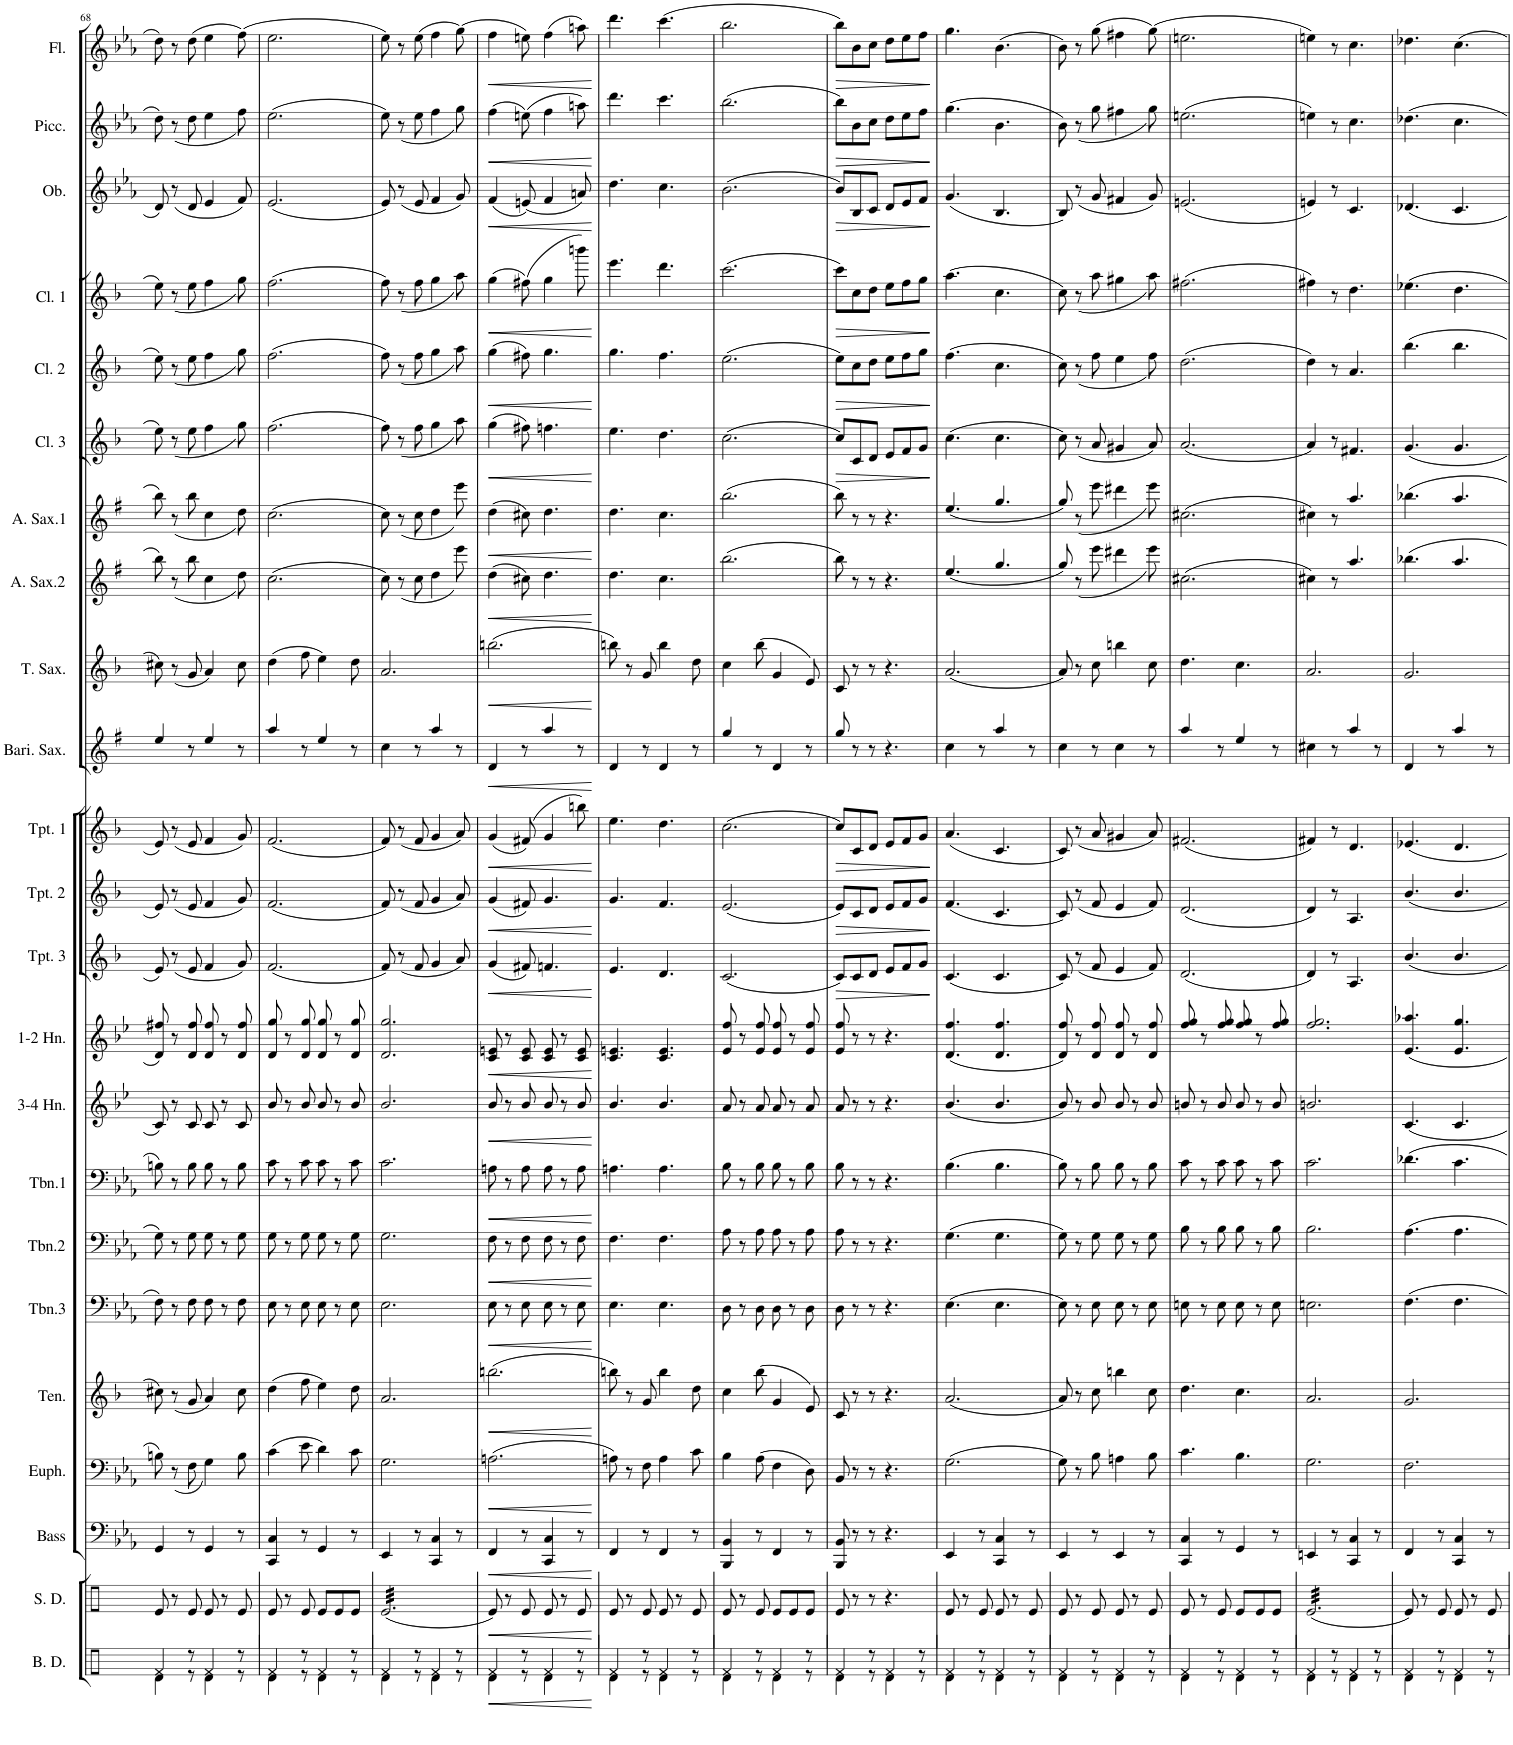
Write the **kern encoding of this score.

**kern	**dynam	**kern	**dynam	**kern	**dynam	**kern	**dynam	**kern	**dynam	**kern	**dynam	**kern	**dynam	**kern	**dynam	**kern	**dynam	**kern	**dynam	**kern	**dynam	**kern	**dynam	**kern	**dynam	**kern	**dynam	**kern	**dynam	**kern	**dynam	**kern	**dynam	**kern	**dynam	**kern	**dynam	**kern	**dynam	**kern	**dynam	**kern	**dynam	**kern	**dynam
*part23	*part23	*part22	*part22	*part21	*part21	*part20	*part20	*part19	*part19	*part18	*part18	*part17	*part17	*part16	*part16	*part15	*part15	*part14	*part14	*part13	*part13	*part12	*part12	*part11	*part11	*part10	*part10	*part9	*part9	*part8	*part8	*part7	*part7	*part6	*part6	*part5	*part5	*part4	*part4	*part3	*part3	*part2	*part2	*part1	*part1
*staff23	*staff23	*staff22	*staff22	*staff21	*staff21	*staff20	*staff20	*staff19	*staff19	*staff18	*staff18	*staff17	*staff17	*staff16	*staff16	*staff15	*staff15	*staff14	*staff14	*staff13	*staff13	*staff12	*staff12	*staff11	*staff11	*staff10	*staff10	*staff9	*staff9	*staff8	*staff8	*staff7	*staff7	*staff6	*staff6	*staff5	*staff5	*staff4	*staff4	*staff3	*staff3	*staff2	*staff2	*staff1	*staff1
*I"Bass Drum	*	*I"Snare Drum	*	*I"Bass in C	*	*I"Euphonium	*	*I"Tenor	*	*I"Trombone 3	*	*I"Trombone 2	*	*I"Trombone 1	*	*I"3-4 Horn in F	*	*I"1-2 Horn in F	*	*I"3rd Trumpet in Bb	*	*I"2nd Trumpet in Bb	*	*I"1st Trumpet in Bb	*	*I"Baritone Saxophone	*	*I"Tenor Saxophone	*	*I"Alto Saxophone 2	*	*I"Alto Saxophone 1	*	*I"3rd Clarinet in Bb	*	*I"2nd Clarinet in Bb	*	*I"1st Clarinet in Bb	*	*I"Oboe	*	*I"Piccolo	*	*I"Flute	*
*I'B. D.	*	*I'S. D.	*	*I'Bass	*	*I'Euph.	*	*I'Ten.	*	*I'Tbn.3	*	*I'Tbn.2	*	*I'Tbn.1	*	*I'3-4 Hn.	*	*I'1-2 Hn.	*	*I'Tpt. 3	*	*I'Tpt. 2	*	*I'Tpt. 1	*	*I'Bari. Sax.	*	*I'T. Sax.	*	*I'A. Sax.2	*	*I'A. Sax.1	*	*I'Cl. 3	*	*I'Cl. 2	*	*I'Cl. 1	*	*I'Ob.	*	*I'Picc.	*	*I'Fl.	*
!!LO:PB:g=z
*clefX	*	*clefX	*	*clefF4	*	*clefF4	*	*clefG2	*	*clefF4	*	*clefF4	*	*clefF4	*	*clefG2	*	*clefG2	*	*clefG2	*	*clefG2	*	*clefG2	*	*clefG2	*	*clefG2	*	*clefG2	*	*clefG2	*	*clefG2	*	*clefG2	*	*clefG2	*	*clefG2	*	*clefG2	*	*clefG2	*
*	*	*	*	*	*	*	*	*Trd1c2	*	*	*	*	*	*	*	*Trd4c7	*	*Trd4c7	*	*Trd1c2	*	*Trd1c2	*	*Trd1c2	*	*Trd5c9	*	*Trd1c2	*	*Trd5c9	*	*Trd5c9	*	*Trd1c2	*	*Trd1c2	*	*Trd1c2	*	*	*	*Trd-7c-12	*	*	*
*k[]	*	*k[]	*	*k[b-e-a-]	*	*k[b-e-a-]	*	*k[b-]	*	*k[b-e-a-]	*	*k[b-e-a-]	*	*k[b-e-a-]	*	*k[b-e-]	*	*k[b-e-]	*	*k[b-]	*	*k[b-]	*	*k[b-]	*	*k[f#]	*	*k[b-]	*	*k[f#]	*	*k[f#]	*	*k[b-]	*	*k[b-]	*	*k[b-]	*	*k[b-e-a-]	*	*k[b-e-a-]	*	*k[b-e-a-]	*
*M6/8	*	*M6/8	*	*M6/8	*	*M6/8	*	*M6/8	*	*M6/8	*	*M6/8	*	*M6/8	*	*M6/8	*	*M6/8	*	*M6/8	*	*M6/8	*	*M6/8	*	*M6/8	*	*M6/8	*	*M6/8	*	*M6/8	*	*M6/8	*	*M6/8	*	*M6/8	*	*M6/8	*	*M6/8	*	*M6/8	*
=68	=68	=68	=68	=68	=68	=68	=68	=68	=68	=68	=68	=68	=68	=68	=68	=68	=68	=68	=68	=68	=68	=68	=68	=68	=68	=68	=68	=68	=68	=68	=68	=68	=68	=68	=68	=68	=68	=68	=68	=68	=68	=68	=68	=68	=68
*^	*	*	*	*	*	*	*	*	*	*	*	*	*	*	*	*	*	*	*	*	*	*	*	*	*	*	*	*	*	*	*	*	*	*	*	*	*	*	*	*	*	*	*	*	*
4f/	4d\	.	8e/	.	4GG/	.	8Bn\	.	8cc#X\	.	8F\	.	8G\	.	8Bn\	.	8c/	.	8d/ 8ff#X/	.	8e/	.	8e/	.	8e/	.	4ee/	.	8cc#X\	.	8bb\	.	8bb\	.	8ee\	.	8ee\	.	8ee\	.	8d/	.	8dd\	.	8dd\	.
.	.	.	8r	.	.	.	(8r	.	(8r	.	8r	.	8r	.	8r	.	8r	.	8r	.	(8r	.	(8r	.	(8r	.	.	.	(8r	.	(8r	.	(8r	.	(8r	.	(8r	.	(8r	.	(8r	.	(8r	.	8r	.
8r	8r	.	8e/	.	8r	.	8F\	.	8g/	.	8F\	.	8G\	.	8B\	.	8c/	.	8d/ 8ff#/	.	8e/	.	8e/	.	8e/	.	8r	.	8g/	.	8bb\	.	8bb\	.	8ee\	.	8ee\	.	8ee\	.	8d/	.	8dd\	.	(8dd\	.
4f/	4d\	.	8e/	.	4GG/	.	4G\)	.	4a/)	.	8F\	.	8G\	.	8B\	.	8c/	.	8d/ 8ff#/	.	4f/	.	4f/	.	4f/	.	4ee/	.	4a/)	.	4cc\	.	4cc\	.	4ff\	.	4ff\	.	4ff\	.	4e-/	.	4ee-\	.	4ee-\	.
.	.	.	8r	.	.	.	.	.	.	.	8r	.	8r	.	8r	.	8r	.	8r	.	.	.	.	.	.	.	.	.	.	.	.	.	.	.	.	.	.	.	.	.	.	.	.	.	.	.
8r	8r	.	8e/	.	8r	.	8B\	.	8cc#\	.	8F\	.	8G\	.	8B\	.	8c/	.	8d/ 8ff#/	.	8g/)	.	8g/)	.	8g/)	.	8r	.	8cc#\	.	8dd\)	.	8dd\)	.	8gg\)	.	8gg\)	.	8gg\)	.	8f/)	.	8ff\)	.	(8ff\)	.
=69	=69	=69	=69	=69	=69	=69	=69	=69	=69	=69	=69	=69	=69	=69	=69	=69	=69	=69	=69	=69	=69	=69	=69	=69	=69	=69	=69	=69	=69	=69	=69	=69	=69	=69	=69	=69	=69	=69	=69	=69	=69	=69	=69	=69	=69	=69
4f/	4d\	.	8e/	.	4CC/ 4C/	.	(4c\	.	(4dd\	.	8E-\	.	8G\	.	8c\	.	8b-/	.	8d/ 8gg/	.	(2.f/	.	(2.f/	.	(2.f/	.	4aa/	.	(4dd\	.	(2.cc\	.	(2.cc\	.	(2.ff\	.	(2.ff\	.	(2.ff\	.	(2.e-/	.	(2.ee-\	.	2.ee-\	.
.	.	.	8r	.	.	.	.	.	.	.	8r	.	8r	.	8r	.	8r	.	8r	.	.	.	.	.	.	.	.	.	.	.	.	.	.	.	.	.	.	.	.	.	.	.	.	.	.	.
8r	8r	.	8e/	.	8r	.	8e-\	.	8ff\	.	8E-\	.	8G\	.	8c\	.	8b-/	.	8d/ 8gg/	.	.	.	.	.	.	.	8r	.	8ff\	.	.	.	.	.	.	.	.	.	.	.	.	.	.	.	.	.
4f/	4d\	.	8e/L	.	4GG/	.	4d\)	.	4ee\)	.	8E-\	.	8G\	.	8c\	.	8b-/	.	8d/ 8gg/	.	.	.	.	.	.	.	4ee/	.	4ee\)	.	.	.	.	.	.	.	.	.	.	.	.	.	.	.	.	.
.	.	.	8e/	.	.	.	.	.	.	.	8r	.	8r	.	8r	.	8r	.	8r	.	.	.	.	.	.	.	.	.	.	.	.	.	.	.	.	.	.	.	.	.	.	.	.	.	.	.
8r	8r	.	8e/J	.	8r	.	8c\	.	8dd\	.	8E-\	.	8G\	.	8c\	.	8b-/	.	8d/ 8gg/	.	.	.	.	.	.	.	8r	.	8dd\	.	.	.	.	.	.	.	.	.	.	.	.	.	.	.	.	.
=70	=70	=70	=70	=70	=70	=70	=70	=70	=70	=70	=70	=70	=70	=70	=70	=70	=70	=70	=70	=70	=70	=70	=70	=70	=70	=70	=70	=70	=70	=70	=70	=70	=70	=70	=70	=70	=70	=70	=70	=70	=70	=70	=70	=70	=70	=70
*	*	*	*tremolo	*	*	*	*	*	*	*	*	*	*	*	*	*	*	*	*	*	*	*	*	*	*	*	*	*	*	*	*	*	*	*	*	*	*	*	*	*	*	*	*	*	*	*
4f/	4d\	.	(32e/LLL	.	4EE-/	.	2.G\	.	2.a/	.	2.E-\	.	2.G\	.	2.c\	.	2.b-/	.	2.d/ 2.gg/	.	8f/)	.	8f/)	.	8f/)	.	4cc\	.	2.a/	.	8cc\)	.	8cc\)	.	8ff\)	.	8ff\)	.	8ff\)	.	8e-/)	.	8ee-\)	.	8ee-\)	.
.	.	.	(32e/	.	.	.	.	.	.	.	.	.	.	.	.	.	.	.	.	.	.	.	.	.	.	.	.	.	.	.	.	.	.	.	.	.	.	.	.	.	.	.	.	.	.	.
.	.	.	(32e/	.	.	.	.	.	.	.	.	.	.	.	.	.	.	.	.	.	.	.	.	.	.	.	.	.	.	.	.	.	.	.	.	.	.	.	.	.	.	.	.	.	.	.
.	.	.	(32e/	.	.	.	.	.	.	.	.	.	.	.	.	.	.	.	.	.	.	.	.	.	.	.	.	.	.	.	.	.	.	.	.	.	.	.	.	.	.	.	.	.	.	.
.	.	.	(32e/	.	.	.	.	.	.	.	.	.	.	.	.	.	.	.	.	.	(8r	.	(8r	.	(8r	.	.	.	.	.	(8r	.	(8r	.	(8r	.	(8r	.	(8r	.	(8r	.	(8r	.	8r	.
.	.	.	(32e/	.	.	.	.	.	.	.	.	.	.	.	.	.	.	.	.	.	.	.	.	.	.	.	.	.	.	.	.	.	.	.	.	.	.	.	.	.	.	.	.	.	.	.
.	.	.	(32e/	.	.	.	.	.	.	.	.	.	.	.	.	.	.	.	.	.	.	.	.	.	.	.	.	.	.	.	.	.	.	.	.	.	.	.	.	.	.	.	.	.	.	.
.	.	.	(32e/	.	.	.	.	.	.	.	.	.	.	.	.	.	.	.	.	.	.	.	.	.	.	.	.	.	.	.	.	.	.	.	.	.	.	.	.	.	.	.	.	.	.	.
8r	8r	.	(32e/	.	8r	.	.	.	.	.	.	.	.	.	.	.	.	.	.	.	8f/	.	8f/	.	8f/	.	8r	.	.	.	8cc\	.	8cc\	.	8ff\	.	8ff\	.	8ff\	.	8e-/	.	8ee-\	.	(8ee-\	.
.	.	.	(32e/	.	.	.	.	.	.	.	.	.	.	.	.	.	.	.	.	.	.	.	.	.	.	.	.	.	.	.	.	.	.	.	.	.	.	.	.	.	.	.	.	.	.	.
.	.	.	(32e/	.	.	.	.	.	.	.	.	.	.	.	.	.	.	.	.	.	.	.	.	.	.	.	.	.	.	.	.	.	.	.	.	.	.	.	.	.	.	.	.	.	.	.
.	.	.	(32e/	.	.	.	.	.	.	.	.	.	.	.	.	.	.	.	.	.	.	.	.	.	.	.	.	.	.	.	.	.	.	.	.	.	.	.	.	.	.	.	.	.	.	.
4f/	4d\	.	(32e/	.	4CC/ 4C/	.	.	.	.	.	.	.	.	.	.	.	.	.	.	.	4g/	.	4g/	.	4g/	.	4aa/	.	.	.	4dd\	.	4dd\	.	4gg\	.	4gg\	.	4gg\	.	4f/	.	4ff\	.	4ff\	.
.	.	.	(32e/	.	.	.	.	.	.	.	.	.	.	.	.	.	.	.	.	.	.	.	.	.	.	.	.	.	.	.	.	.	.	.	.	.	.	.	.	.	.	.	.	.	.	.
.	.	.	(32e/	.	.	.	.	.	.	.	.	.	.	.	.	.	.	.	.	.	.	.	.	.	.	.	.	.	.	.	.	.	.	.	.	.	.	.	.	.	.	.	.	.	.	.
.	.	.	(32e/	.	.	.	.	.	.	.	.	.	.	.	.	.	.	.	.	.	.	.	.	.	.	.	.	.	.	.	.	.	.	.	.	.	.	.	.	.	.	.	.	.	.	.
.	.	.	(32e/	.	.	.	.	.	.	.	.	.	.	.	.	.	.	.	.	.	.	.	.	.	.	.	.	.	.	.	.	.	.	.	.	.	.	.	.	.	.	.	.	.	.	.
.	.	.	(32e/	.	.	.	.	.	.	.	.	.	.	.	.	.	.	.	.	.	.	.	.	.	.	.	.	.	.	.	.	.	.	.	.	.	.	.	.	.	.	.	.	.	.	.
.	.	.	(32e/	.	.	.	.	.	.	.	.	.	.	.	.	.	.	.	.	.	.	.	.	.	.	.	.	.	.	.	.	.	.	.	.	.	.	.	.	.	.	.	.	.	.	.
.	.	.	(32e/	.	.	.	.	.	.	.	.	.	.	.	.	.	.	.	.	.	.	.	.	.	.	.	.	.	.	.	.	.	.	.	.	.	.	.	.	.	.	.	.	.	.	.
8r	8r	.	(32e/	.	8r	.	.	.	.	.	.	.	.	.	.	.	.	.	.	.	8a/)	.	8a/)	.	8a/)	.	8r	.	.	.	8eee\)	.	8eee\)	.	8aa\)	.	8aa\)	.	8aa\)	.	8g/)	.	8gg\)	.	(8gg\)	.
.	.	.	(32e/	.	.	.	.	.	.	.	.	.	.	.	.	.	.	.	.	.	.	.	.	.	.	.	.	.	.	.	.	.	.	.	.	.	.	.	.	.	.	.	.	.	.	.
.	.	.	(32e/	.	.	.	.	.	.	.	.	.	.	.	.	.	.	.	.	.	.	.	.	.	.	.	.	.	.	.	.	.	.	.	.	.	.	.	.	.	.	.	.	.	.	.
.	.	.	(32e/JJJ	.	.	.	.	.	.	.	.	.	.	.	.	.	.	.	.	.	.	.	.	.	.	.	.	.	.	.	.	.	.	.	.	.	.	.	.	.	.	.	.	.	.	.
*	*	*	*Xtremolo	*	*	*	*	*	*	*	*	*	*	*	*	*	*	*	*	*	*	*	*	*	*	*	*	*	*	*	*	*	*	*	*	*	*	*	*	*	*	*	*	*	*	*
=71	=71	=71	=71	=71	=71	=71	=71	=71	=71	=71	=71	=71	=71	=71	=71	=71	=71	=71	=71	=71	=71	=71	=71	=71	=71	=71	=71	=71	=71	=71	=71	=71	=71	=71	=71	=71	=71	=71	=71	=71	=71	=71	=71	=71	=71	=71
!	!	!LO:HP:b	!	!LO:HP:b	!	!LO:HP:b	!	!LO:HP:b	!	!LO:HP:b	!	!LO:HP:b	!	!LO:HP:b	!	!LO:HP:b	!	!LO:HP:b	!	!LO:HP:b	!	!LO:HP:b	!	!LO:HP:b	!	!LO:HP:b	!	!LO:HP:b	!	!LO:HP:b	!	!LO:HP:b	!	!LO:HP:b	!	!LO:HP:b	!	!LO:HP:b	!	!LO:HP:b	!	!LO:HP:b	!	!LO:HP:b	!	!LO:HP:b
4f/	4d\	<	8e/)	<	4FF/	<	(2.An\	<	(2.bbn\	<	8E-\	<	8F\	<	8An\	<	8b-/	<	8c/ 8en/	<	(4g/	<	(4g/	<	(4g/	<	4d/	<	(2.bbn\	<	(4dd\	<	(4dd\	<	(4gg\	<	(4gg\	<	(4gg\	<	(4f/	<	(4ff\	<	4ff\	<
.	.	.	8r	.	.	.	.	.	.	.	8r	.	8r	.	8r	.	8r	.	8r	.	.	.	.	.	.	.	.	.	.	.	.	.	.	.	.	.	.	.	.	.	.	.	.	.	.	.
8r	8r	.	8e/	.	8r	.	.	.	.	.	8E-\	.	8F\	.	8A\	.	8b-/	.	8c/ 8e/	.	8f#X/)	.	8f#X/)	.	(8f#X/)	.	8r	.	.	.	8cc#X\)	.	8cc#X\)	.	8ff#X\)	.	8ff#X\)	.	(8ff#X\)	.	(8en/)	.	(8een\)	.	8een\)	.
4f/	4d\	.	8e/	.	4CC/ 4C/	.	.	.	.	.	8E-\	.	8F\	.	8A\	.	8b-/	.	8c/ 8e/	.	4.fn/	.	4.g/	.	4g/	.	4aa/	.	.	.	4.dd\	.	4.dd\	.	4.ffn\	.	4.gg\	.	4gg\	.	4f/	.	4ff\	.	(4ff\	.
.	.	.	8r	.	.	.	.	.	.	.	8r	.	8r	.	8r	.	8r	.	8r	.	.	.	.	.	.	.	.	.	.	.	.	.	.	.	.	.	.	.	.	.	.	.	.	.	.	.
8r	8r	.	8e/	.	8r	.	.	.	.	.	8E-\	.	8F\	.	8A\	.	8b-/	.	8c/ 8e/	.	.	.	.	.	8bbn\)	.	8r	.	.	.	.	.	.	.	.	.	.	.	8bbbn\)	.	8an/)	.	8aan\)	.	8aan\)	.
*v	*v	*	*	*	*	*	*	*	*	*	*	*	*	*	*	*	*	*	*	*	*	*	*	*	*	*	*	*	*	*	*	*	*	*	*	*	*	*	*	*	*	*	*	*	*	*
.	[	.	[	.	[	.	[	.	[	.	[	.	[	.	[	.	[	.	[	.	[	.	[	.	[	.	[	.	[	.	[	.	[	.	[	.	[	.	[	.	[	.	[	.	[
=72	=72	=72	=72	=72	=72	=72	=72	=72	=72	=72	=72	=72	=72	=72	=72	=72	=72	=72	=72	=72	=72	=72	=72	=72	=72	=72	=72	=72	=72	=72	=72	=72	=72	=72	=72	=72	=72	=72	=72	=72	=72	=72	=72	=72	=72
*^	*	*	*	*	*	*	*	*	*	*	*	*	*	*	*	*	*	*	*	*	*	*	*	*	*	*	*	*	*	*	*	*	*	*	*	*	*	*	*	*	*	*	*	*	*
4f/	4d\	.	8e/	.	4FF/	.	8An\)	.	8bbn\)	.	4.E-\	.	4.F\	.	4.An\	.	4.b-/	.	4.c/ 4.en/	.	4.e/	.	4.g/	.	4.ee\	.	4d/	.	8bbn\)	.	4.dd\	.	4.dd\	.	4.ee\	.	4.gg\	.	4.eee\	.	4.dd\	.	4.ddd\	.	4.ddd\	.
.	.	.	8r	.	.	.	8r	.	8r	.	.	.	.	.	.	.	.	.	.	.	.	.	.	.	.	.	.	.	8r	.	.	.	.	.	.	.	.	.	.	.	.	.	.	.	.	.
8r	8r	.	8e/	.	8r	.	8F\	.	8g/	.	.	.	.	.	.	.	.	.	.	.	.	.	.	.	.	.	8r	.	8g/	.	.	.	.	.	.	.	.	.	.	.	.	.	.	.	.	.
4f/	4d\	.	8e/	.	4FF/	.	4A\	.	4bb\	.	4.E-\	.	4.F\	.	4.A\	.	4.b-/	.	4.c/ 4.e/	.	4.d/	.	4.f/	.	4.dd\	.	4d/	.	4bb\	.	4.cc\	.	4.cc\	.	4.dd\	.	4.ff\	.	4.ddd\	.	4.cc\	.	4.ccc\	.	(4.ccc\	.
.	.	.	8r	.	.	.	.	.	.	.	.	.	.	.	.	.	.	.	.	.	.	.	.	.	.	.	.	.	.	.	.	.	.	.	.	.	.	.	.	.	.	.	.	.	.	.
8r	8r	.	8e/	.	8r	.	8c\	.	8dd\	.	.	.	.	.	.	.	.	.	.	.	.	.	.	.	.	.	8r	.	8dd\	.	.	.	.	.	.	.	.	.	.	.	.	.	.	.	.	.
=73	=73	=73	=73	=73	=73	=73	=73	=73	=73	=73	=73	=73	=73	=73	=73	=73	=73	=73	=73	=73	=73	=73	=73	=73	=73	=73	=73	=73	=73	=73	=73	=73	=73	=73	=73	=73	=73	=73	=73	=73	=73	=73	=73	=73	=73	=73
4f/	4d\	.	8e/	.	4BBB-/ 4BB-/	.	4B-\	.	4cc\	.	8D\	.	8A-\	.	8B-\	.	8a/	.	8e-/ 8ff/	.	(2.c/	.	(2.e/	.	(2.cc\	.	4gg/	.	4cc\	.	(2.bb\	.	(2.bb\	.	(2.cc\	.	(2.ee\	.	(2.ccc\	.	(2.b-\	.	(2.bb-\	.	2.bb-\	.
.	.	.	8r	.	.	.	.	.	.	.	8r	.	8r	.	8r	.	8r	.	8r	.	.	.	.	.	.	.	.	.	.	.	.	.	.	.	.	.	.	.	.	.	.	.	.	.	.	.
8r	8r	.	8e/	.	8r	.	(8A-\	.	(8bb-\	.	8D\	.	8A-\	.	8B-\	.	8a/	.	8e-/ 8ff/	.	.	.	.	.	.	.	8r	.	(8bb-\	.	.	.	.	.	.	.	.	.	.	.	.	.	.	.	.	.
4f/	4d\	.	8e/L	.	4FF/	.	4F\	.	4g/	.	8D\	.	8A-\	.	8B-\	.	8a/	.	8e-/ 8ff/	.	.	.	.	.	.	.	4d/	.	4g/	.	.	.	.	.	.	.	.	.	.	.	.	.	.	.	.	.
.	.	.	8e/	.	.	.	.	.	.	.	8r	.	8r	.	8r	.	8r	.	8r	.	.	.	.	.	.	.	.	.	.	.	.	.	.	.	.	.	.	.	.	.	.	.	.	.	.	.
8r	8r	.	8e/J	.	8r	.	8D\)	.	8e/)	.	8D\	.	8A-\	.	8B-\	.	8a/	.	8e-/ 8ff/	.	.	.	.	.	.	.	8r	.	8e/)	.	.	.	.	.	.	.	.	.	.	.	.	.	.	.	.	.
=74	=74	=74	=74	=74	=74	=74	=74	=74	=74	=74	=74	=74	=74	=74	=74	=74	=74	=74	=74	=74	=74	=74	=74	=74	=74	=74	=74	=74	=74	=74	=74	=74	=74	=74	=74	=74	=74	=74	=74	=74	=74	=74	=74	=74	=74	=74
!	!	!	!	!	!	!	!	!	!	!	!	!	!	!	!	!	!	!	!	!	!	!LO:HP:b	!	!LO:HP:b	!	!LO:HP:b	!	!	!	!	!	!	!	!	!	!LO:HP:b	!	!LO:HP:b	!	!LO:HP:b	!	!LO:HP:b	!	!LO:HP:b	!	!LO:HP:b
4f/	4d\	.	8e/	.	8BBB-/ 8BB-/	.	8BB-/	.	8c/	.	8D\	.	8A-\	.	8B-\	.	8a/	.	8e-/ 8ff/	.	8c/L)	>	8e/L)	>	8cc/L)	>	8gg/	.	8c/	.	8bb\)	.	8bb\)	.	8cc/L)	>	8ee\L)	>	8ccc\L)	>	8b-/L)	>	8bb-\L)	>	8bb-\L)	>
.	.	.	8r	.	8r	.	8r	.	8r	.	8r	.	8r	.	8r	.	8r	.	8r	.	8c/	.	8c/	.	8c/	.	8r	.	8r	.	8r	.	8r	.	8c/	.	8cc\	.	8cc\	.	8B-/	.	8b-\	.	8b-\	.
8r	8r	.	8r	.	8r	.	8r	.	8r	.	8r	.	8r	.	8r	.	8r	.	8r	.	8d/J	.	8d/J	.	8d/J	.	8r	.	8r	.	8r	.	8r	.	8d/J	.	8dd\J	.	8dd\J	.	8c/J	.	8cc\J	.	8cc\J	.
4f/	4d\	.	4.r	.	4.r	.	4.r	.	4.r	.	4.r	.	4.r	.	4.r	.	4.r	.	4.r	.	8e/L	.	8e/L	.	8e/L	.	4.r	.	4.r	.	4.r	.	4.r	.	8e/L	.	8ee\L	.	8ee\L	.	8d/L	.	8dd\L	.	8dd\L	.
.	.	.	.	.	.	.	.	.	.	.	.	.	.	.	.	.	.	.	.	.	8f/	.	8f/	.	8f/	.	.	.	.	.	.	.	.	.	8f/	.	8ff\	.	8ff\	.	8e-/	.	8ee-\	.	8ee-\	.
8r	8r	.	.	.	.	.	.	.	.	.	.	.	.	.	.	.	.	.	.	.	8g/J	.	8g/J	.	8g/J	.	.	.	.	.	.	.	.	.	8g/J	.	8gg\J	.	8gg\J	.	8f/J	.	8ff\J	.	8ff\J	.
*v	*v	*	*	*	*	*	*	*	*	*	*	*	*	*	*	*	*	*	*	*	*	*	*	*	*	*	*	*	*	*	*	*	*	*	*	*	*	*	*	*	*	*	*	*	*	*
.	.	.	.	.	.	.	.	.	.	.	.	.	.	.	.	.	.	.	.	.	]	.	]	.	]	.	.	.	.	.	.	.	.	.	]	.	]	.	]	.	]	.	]	.	]
=75	=75	=75	=75	=75	=75	=75	=75	=75	=75	=75	=75	=75	=75	=75	=75	=75	=75	=75	=75	=75	=75	=75	=75	=75	=75	=75	=75	=75	=75	=75	=75	=75	=75	=75	=75	=75	=75	=75	=75	=75	=75	=75	=75	=75	=75
*^	*	*	*	*	*	*	*	*	*	*	*	*	*	*	*	*	*	*	*	*	*	*	*	*	*	*	*	*	*	*	*	*	*	*	*	*	*	*	*	*	*	*	*	*	*
4f/	4d\	.	8e/	.	4EE-/	.	(2.G\	.	(2.a/	.	(4.E-\	.	(4.G\	.	(4.B-\	.	(4.b-/	.	(4.d/ 4.ff/	.	(4.c/	.	(4.f/	.	(4.a/	.	4cc\	.	(2.a/	.	(4.ee/	.	(4.ee/	.	(4.cc\	.	(4.ff\	.	(4.aa\	.	(4.g/	.	(4.gg\	.	4.gg\	.
.	.	.	8r	.	.	.	.	.	.	.	.	.	.	.	.	.	.	.	.	.	.	.	.	.	.	.	.	.	.	.	.	.	.	.	.	.	.	.	.	.	.	.	.	.	.	.
8r	8r	.	8e/	.	8r	.	.	.	.	.	.	.	.	.	.	.	.	.	.	.	.	.	.	.	.	.	8r	.	.	.	.	.	.	.	.	.	.	.	.	.	.	.	.	.	.	.
4f/	4d\	.	8e/	.	4CC/ 4C/	.	.	.	.	.	4.E-\	.	4.G\	.	4.B-\	.	4.b-/	.	4.d/ 4.ff/	.	4.c/	.	4.c/	.	4.c/	.	4aa/	.	.	.	4.gg/	.	4.gg/	.	4.cc\	.	4.cc\	.	4.cc\	.	4.B-/	.	4.b-\	.	(4.b-\	.
.	.	.	8r	.	.	.	.	.	.	.	.	.	.	.	.	.	.	.	.	.	.	.	.	.	.	.	.	.	.	.	.	.	.	.	.	.	.	.	.	.	.	.	.	.	.	.
8r	8r	.	8e/	.	8r	.	.	.	.	.	.	.	.	.	.	.	.	.	.	.	.	.	.	.	.	.	8r	.	.	.	.	.	.	.	.	.	.	.	.	.	.	.	.	.	.	.
=76	=76	=76	=76	=76	=76	=76	=76	=76	=76	=76	=76	=76	=76	=76	=76	=76	=76	=76	=76	=76	=76	=76	=76	=76	=76	=76	=76	=76	=76	=76	=76	=76	=76	=76	=76	=76	=76	=76	=76	=76	=76	=76	=76	=76	=76	=76
4f/	4d\	.	8e/	.	4EE-/	.	8G\)	.	8a/)	.	8E-\)	.	8G\)	.	8B-\)	.	8b-/)	.	8d/ 8ff/)	.	8c/)	.	8c/)	.	8c/)	.	4cc\	.	8a/)	.	8gg/)	.	8gg/)	.	8cc\)	.	8cc\)	.	8cc\)	.	8B-/)	.	8b-\)	.	8b-\)	.
.	.	.	8r	.	.	.	8r	.	8r	.	8r	.	8r	.	8r	.	8r	.	8r	.	(8r	.	(8r	.	(8r	.	.	.	8r	.	(8r	.	(8r	.	(8r	.	(8r	.	(8r	.	(8r	.	(8r	.	8r	.
8r	8r	.	8e/	.	8r	.	8B-\	.	8cc\	.	8E-\	.	8G\	.	8B-\	.	8b-/	.	8d/ 8ff/	.	8f/	.	8f/	.	8a/	.	8r	.	8cc\	.	8eee\	.	8eee\	.	8a/	.	8ff\	.	8aa\	.	8g/	.	8gg\	.	(8gg\	.
4f/	4d\	.	8e/	.	4EE-/	.	4An\	.	4bbn\	.	8E-\	.	8G\	.	8B-\	.	8b-/	.	8d/ 8ff/	.	4e/	.	4e/	.	4g#X/	.	4cc\	.	4bbn\	.	4dd#X\	.	4dd#X\	.	4g#X/	.	4ee\	.	4gg#X\	.	4f#X/	.	4ff#X\	.	4ff#X\	.
.	.	.	8r	.	.	.	.	.	.	.	8r	.	8r	.	8r	.	8r	.	8r	.	.	.	.	.	.	.	.	.	.	.	.	.	.	.	.	.	.	.	.	.	.	.	.	.	.	.
8r	8r	.	8e/	.	8r	.	8B-\	.	8cc\	.	8E-\	.	8G\	.	8B-\	.	8b-/	.	8d/ 8ff/	.	8f/)	.	8f/)	.	8a/)	.	8r	.	8cc\	.	8eee\)	.	8eee\)	.	8a/)	.	8ff\)	.	8aa\)	.	8g/)	.	8gg\)	.	(8gg\)	.
=77	=77	=77	=77	=77	=77	=77	=77	=77	=77	=77	=77	=77	=77	=77	=77	=77	=77	=77	=77	=77	=77	=77	=77	=77	=77	=77	=77	=77	=77	=77	=77	=77	=77	=77	=77	=77	=77	=77	=77	=77	=77	=77	=77	=77	=77	=77
4f/	4d\	.	8e/	.	4CC/ 4C/	.	4.c\	.	4.dd\	.	8En\	.	8B-\	.	8c\	.	8bn/	.	8ff/ 8gg/	.	(2.d/	.	(2.d/	.	(2.f#X/	.	4aa/	.	4.dd\	.	(2.cc#X\	.	(2.cc#X\	.	(2.a/	.	(2.dd\	.	(2.ff#X\	.	(2.en/	.	(2.een\	.	2.een\	.
.	.	.	8r	.	.	.	.	.	.	.	8r	.	8r	.	8r	.	8r	.	8r	.	.	.	.	.	.	.	.	.	.	.	.	.	.	.	.	.	.	.	.	.	.	.	.	.	.	.
8r	8r	.	8e/	.	8r	.	.	.	.	.	8E\	.	8B-\	.	8c\	.	8b/	.	8ff/ 8gg/	.	.	.	.	.	.	.	8r	.	.	.	.	.	.	.	.	.	.	.	.	.	.	.	.	.	.	.
4f/	4d\	.	8e/L	.	4GG/	.	4.B-\	.	4.cc\	.	8E\	.	8B-\	.	8c\	.	8b/	.	8ff/ 8gg/	.	.	.	.	.	.	.	4ee/	.	4.cc\	.	.	.	.	.	.	.	.	.	.	.	.	.	.	.	.	.
.	.	.	8e/	.	.	.	.	.	.	.	8r	.	8r	.	8r	.	8r	.	8r	.	.	.	.	.	.	.	.	.	.	.	.	.	.	.	.	.	.	.	.	.	.	.	.	.	.	.
8r	8r	.	8e/J	.	8r	.	.	.	.	.	8E\	.	8B-\	.	8c\	.	8b/	.	8ff/ 8gg/	.	.	.	.	.	.	.	8r	.	.	.	.	.	.	.	.	.	.	.	.	.	.	.	.	.	.	.
=78	=78	=78	=78	=78	=78	=78	=78	=78	=78	=78	=78	=78	=78	=78	=78	=78	=78	=78	=78	=78	=78	=78	=78	=78	=78	=78	=78	=78	=78	=78	=78	=78	=78	=78	=78	=78	=78	=78	=78	=78	=78	=78	=78	=78	=78	=78
*	*	*	*tremolo	*	*	*	*	*	*	*	*	*	*	*	*	*	*	*	*	*	*	*	*	*	*	*	*	*	*	*	*	*	*	*	*	*	*	*	*	*	*	*	*	*	*	*
4f/	4d\	.	(32e/LLL	.	4EEn/	.	2.G\	.	2.a/	.	2.En\	.	2.B-\	.	2.c\	.	2.bn/	.	2.ff/ 2.gg/	.	4d/)	.	4d/)	.	4f#X/)	.	4cc#X\	.	2.a/	.	4cc#X\)	.	4cc#X\)	.	4a/)	.	4dd\)	.	4ff#X\)	.	4en/)	.	4een\)	.	4een\)	.
.	.	.	(32e/	.	.	.	.	.	.	.	.	.	.	.	.	.	.	.	.	.	.	.	.	.	.	.	.	.	.	.	.	.	.	.	.	.	.	.	.	.	.	.	.	.	.	.
.	.	.	(32e/	.	.	.	.	.	.	.	.	.	.	.	.	.	.	.	.	.	.	.	.	.	.	.	.	.	.	.	.	.	.	.	.	.	.	.	.	.	.	.	.	.	.	.
.	.	.	(32e/	.	.	.	.	.	.	.	.	.	.	.	.	.	.	.	.	.	.	.	.	.	.	.	.	.	.	.	.	.	.	.	.	.	.	.	.	.	.	.	.	.	.	.
.	.	.	(32e/	.	.	.	.	.	.	.	.	.	.	.	.	.	.	.	.	.	.	.	.	.	.	.	.	.	.	.	.	.	.	.	.	.	.	.	.	.	.	.	.	.	.	.
.	.	.	(32e/	.	.	.	.	.	.	.	.	.	.	.	.	.	.	.	.	.	.	.	.	.	.	.	.	.	.	.	.	.	.	.	.	.	.	.	.	.	.	.	.	.	.	.
.	.	.	(32e/	.	.	.	.	.	.	.	.	.	.	.	.	.	.	.	.	.	.	.	.	.	.	.	.	.	.	.	.	.	.	.	.	.	.	.	.	.	.	.	.	.	.	.
.	.	.	(32e/	.	.	.	.	.	.	.	.	.	.	.	.	.	.	.	.	.	.	.	.	.	.	.	.	.	.	.	.	.	.	.	.	.	.	.	.	.	.	.	.	.	.	.
8r	8r	.	(32e/	.	8r	.	.	.	.	.	.	.	.	.	.	.	.	.	.	.	8r	.	8r	.	8r	.	8r	.	.	.	8r	.	8r	.	8r	.	8r	.	8r	.	8r	.	8r	.	8r	.
.	.	.	(32e/	.	.	.	.	.	.	.	.	.	.	.	.	.	.	.	.	.	.	.	.	.	.	.	.	.	.	.	.	.	.	.	.	.	.	.	.	.	.	.	.	.	.	.
.	.	.	(32e/	.	.	.	.	.	.	.	.	.	.	.	.	.	.	.	.	.	.	.	.	.	.	.	.	.	.	.	.	.	.	.	.	.	.	.	.	.	.	.	.	.	.	.
.	.	.	(32e/	.	.	.	.	.	.	.	.	.	.	.	.	.	.	.	.	.	.	.	.	.	.	.	.	.	.	.	.	.	.	.	.	.	.	.	.	.	.	.	.	.	.	.
4f/	4d\	.	(32e/	.	4CC/ 4C/	.	.	.	.	.	.	.	.	.	.	.	.	.	.	.	4.A/	.	4.A/	.	4.d/	.	4aa/	.	.	.	4.aa/	.	4.aa/	.	4.f#X/	.	4.a/	.	4.dd\	.	4.c/	.	4.cc\	.	4.cc\	.
.	.	.	(32e/	.	.	.	.	.	.	.	.	.	.	.	.	.	.	.	.	.	.	.	.	.	.	.	.	.	.	.	.	.	.	.	.	.	.	.	.	.	.	.	.	.	.	.
.	.	.	(32e/	.	.	.	.	.	.	.	.	.	.	.	.	.	.	.	.	.	.	.	.	.	.	.	.	.	.	.	.	.	.	.	.	.	.	.	.	.	.	.	.	.	.	.
.	.	.	(32e/	.	.	.	.	.	.	.	.	.	.	.	.	.	.	.	.	.	.	.	.	.	.	.	.	.	.	.	.	.	.	.	.	.	.	.	.	.	.	.	.	.	.	.
.	.	.	(32e/	.	.	.	.	.	.	.	.	.	.	.	.	.	.	.	.	.	.	.	.	.	.	.	.	.	.	.	.	.	.	.	.	.	.	.	.	.	.	.	.	.	.	.
.	.	.	(32e/	.	.	.	.	.	.	.	.	.	.	.	.	.	.	.	.	.	.	.	.	.	.	.	.	.	.	.	.	.	.	.	.	.	.	.	.	.	.	.	.	.	.	.
.	.	.	(32e/	.	.	.	.	.	.	.	.	.	.	.	.	.	.	.	.	.	.	.	.	.	.	.	.	.	.	.	.	.	.	.	.	.	.	.	.	.	.	.	.	.	.	.
.	.	.	(32e/	.	.	.	.	.	.	.	.	.	.	.	.	.	.	.	.	.	.	.	.	.	.	.	.	.	.	.	.	.	.	.	.	.	.	.	.	.	.	.	.	.	.	.
8r	8r	.	(32e/	.	8r	.	.	.	.	.	.	.	.	.	.	.	.	.	.	.	.	.	.	.	.	.	8r	.	.	.	.	.	.	.	.	.	.	.	.	.	.	.	.	.	.	.
.	.	.	(32e/	.	.	.	.	.	.	.	.	.	.	.	.	.	.	.	.	.	.	.	.	.	.	.	.	.	.	.	.	.	.	.	.	.	.	.	.	.	.	.	.	.	.	.
.	.	.	(32e/	.	.	.	.	.	.	.	.	.	.	.	.	.	.	.	.	.	.	.	.	.	.	.	.	.	.	.	.	.	.	.	.	.	.	.	.	.	.	.	.	.	.	.
.	.	.	(32e/JJJ	.	.	.	.	.	.	.	.	.	.	.	.	.	.	.	.	.	.	.	.	.	.	.	.	.	.	.	.	.	.	.	.	.	.	.	.	.	.	.	.	.	.	.
*	*	*	*Xtremolo	*	*	*	*	*	*	*	*	*	*	*	*	*	*	*	*	*	*	*	*	*	*	*	*	*	*	*	*	*	*	*	*	*	*	*	*	*	*	*	*	*	*	*
=79	=79	=79	=79	=79	=79	=79	=79	=79	=79	=79	=79	=79	=79	=79	=79	=79	=79	=79	=79	=79	=79	=79	=79	=79	=79	=79	=79	=79	=79	=79	=79	=79	=79	=79	=79	=79	=79	=79	=79	=79	=79	=79	=79	=79	=79	=79
4f/	4d\	.	8e/)	.	4FF/	.	2.F\	.	2.g/	.	4.F\	.	4.A-\	.	4.d-X\	.	4.c/	.	4.e-/ 4.aa-X/	.	4.b-/	.	4.b-/	.	4.e-X/	.	4d/	.	2.g/	.	4.bb-X\	.	4.bb-X\	.	4.g/	.	4.bb-\	.	4.ee-X\	.	4.d-X/	.	4.dd-X\	.	4.dd-X\	.
.	.	.	8r	.	.	.	.	.	.	.	.	.	.	.	.	.	.	.	.	.	.	.	.	.	.	.	.	.	.	.	.	.	.	.	.	.	.	.	.	.	.	.	.	.	.	.
8r	8r	.	8e/	.	8r	.	.	.	.	.	.	.	.	.	.	.	.	.	.	.	.	.	.	.	.	.	8r	.	.	.	.	.	.	.	.	.	.	.	.	.	.	.	.	.	.	.
4f/	4d\	.	8e/	.	4CC/ 4C/	.	.	.	.	.	4.F\	.	4.A-\	.	4.c\	.	4.c/	.	4.e-/ 4.gg/	.	4.b-/	.	4.b-/	.	4.d/	.	4aa/	.	.	.	4.aa/	.	4.aa/	.	4.g/	.	4.bb-\	.	4.dd\	.	4.c/	.	4.cc\	.	4.cc\	.
.	.	.	8r	.	.	.	.	.	.	.	.	.	.	.	.	.	.	.	.	.	.	.	.	.	.	.	.	.	.	.	.	.	.	.	.	.	.	.	.	.	.	.	.	.	.	.
8r	8r	.	8e/	.	8r	.	.	.	.	.	.	.	.	.	.	.	.	.	.	.	.	.	.	.	.	.	8r	.	.	.	.	.	.	.	.	.	.	.	.	.	.	.	.	.	.	.
*v	*v	*	*	*	*	*	*	*	*	*	*	*	*	*	*	*	*	*	*	*	*	*	*	*	*	*	*	*	*	*	*	*	*	*	*	*	*	*	*	*	*	*	*	*	*	*
=	=	=	=	=	=	=	=	=	=	=	=	=	=	=	=	=	=	=	=	=	=	=	=	=	=	=	=	=	=	=	=	=	=	=	=	=	=	=	=	=	=	=	=	=	=
*-	*-	*-	*-	*-	*-	*-	*-	*-	*-	*-	*-	*-	*-	*-	*-	*-	*-	*-	*-	*-	*-	*-	*-	*-	*-	*-	*-	*-	*-	*-	*-	*-	*-	*-	*-	*-	*-	*-	*-	*-	*-	*-	*-	*-	*-
